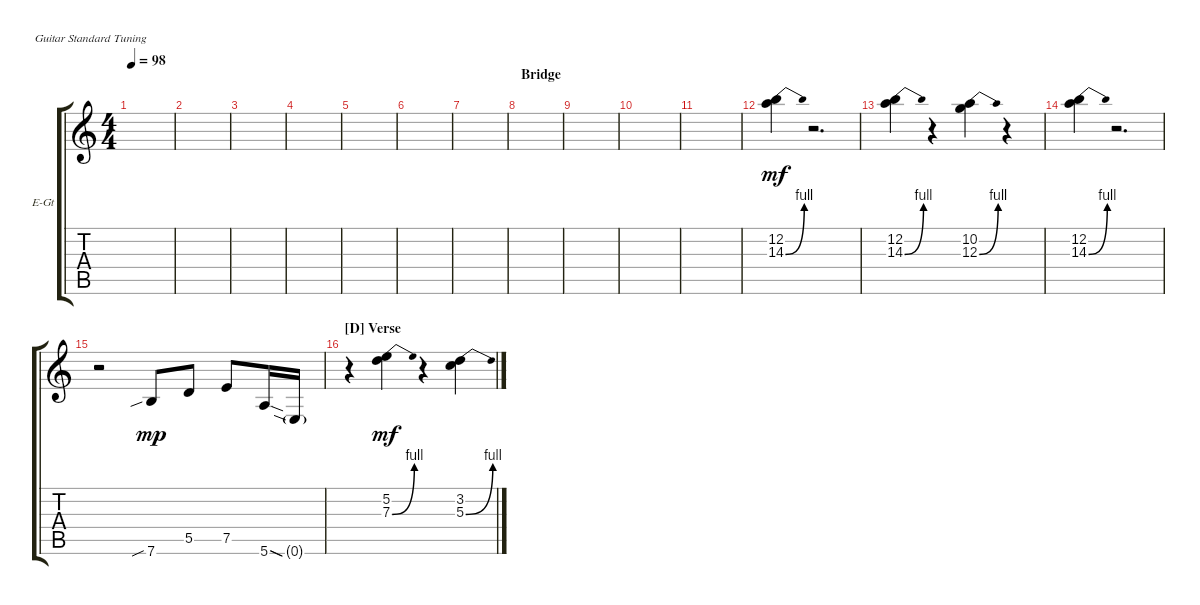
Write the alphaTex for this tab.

\defaultSystemsLayout 4
\bracketExtendMode groupsimilarinstruments
\firstSystemTrackNameOrientation horizontal
\otherSystemsTrackNameOrientation horizontal
\track ("Fill Guitar (John Frucsiante)" "E-Gt") {instrument distortionguitar}
\staff {score tabs}
\tuning (E4 B3 G3 D3 A2 E2)
\ts (4 4)
\tempo 98
\clef g2
\scale
0.333333
\ks c
|
\scale
0.333333 |
\scale
0.333333 |
\scale
0.333333 |
\scale
0.333333 |
\scale
0.333333 |
\scale
0.333333 |
\section ("" "Bridge")
\scale
0.333333 |
\scale
0.333333 |
\scale
0.333333 |
\scale
0.333333 |
\scale
0.333333 (14.3{be (bend 0 0 15 4)} 12.2).4{dy mf} r.2{d} |
\scale
0.333333 (14.3{be (bend 0 0 15 4)} 12.2).4 r.4 (12.3{be (bend 0 0 15 4)} 10.2).4 r.4 |
\scale
0.333333 (14.3{be (bend 0 0 15 4)} 12.2).4 r.2{d} |
\scale
0.333333 r.2 7.6{sib}.8{dy mp} 5.5.8 7.5.8 5.6{sod}.16 0.6{sia g}.16 |
\section ("D" "Verse")
\scale
0.333333 r.4 (7.3{be (bend 0 0 15 4)} 5.2).4{dy mf} r.4 (5.3{be (bend 0 0 15 4)} 3.2).4
